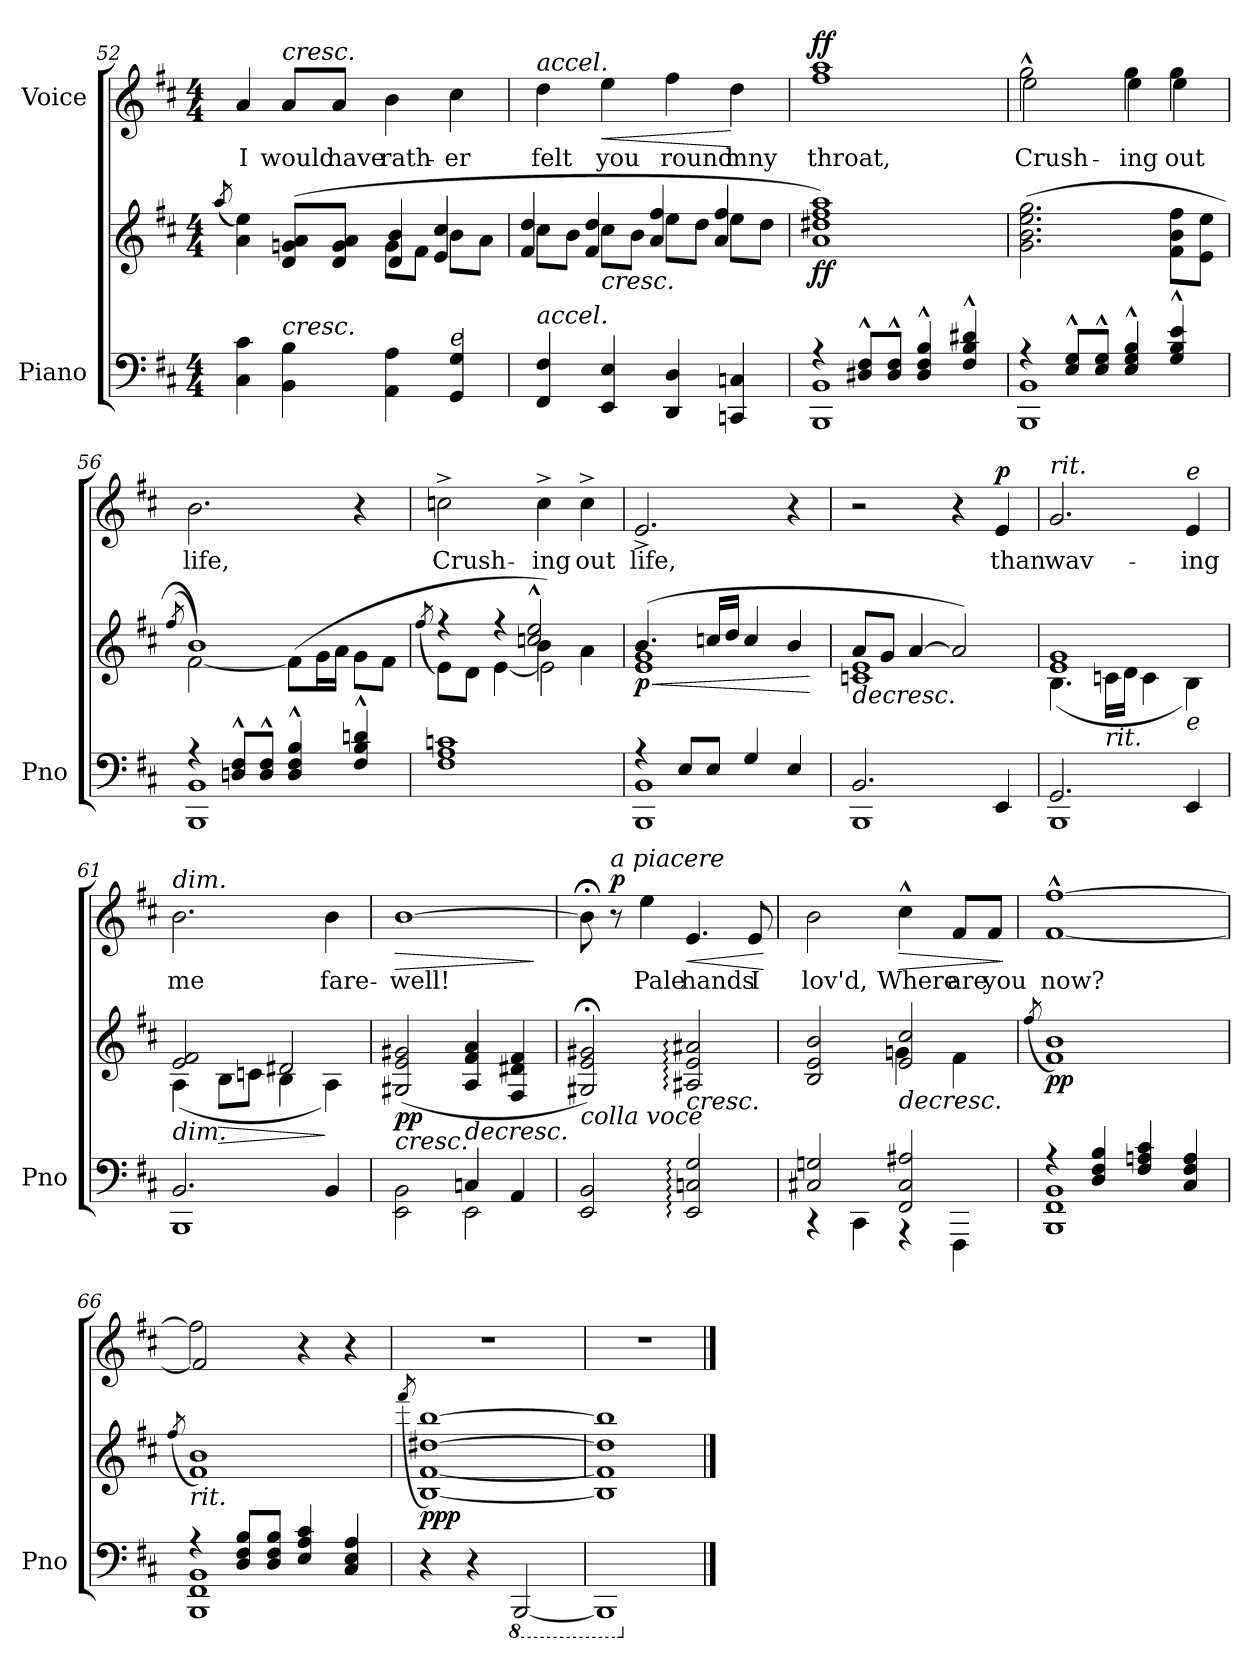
**kern	**kern	**dynam	**kern	**text	**dynam
*part2	*part2	*part2	*part1	*part1	*part1
*staff3	*staff2	*staff2/3	*staff1	*staff1	*staff1
*I"Piano	*	*	*I"Voice	*	*
*I'Pno	*	*	*	*	*
*clefF4	*clefG2	*	*clefG2	*	*
*k[f#c#]	*k[f#c#]	*	*k[f#c#]	*	*
*M4/4	*M4/4	*	*M4/4	*	*
=52	=52	=52	=52	=52	=52
.	(<8qaa/	.	.	.	.
*	*^	*	*	*	*
!	!	!	!	!	!LO:LY:b	!
4C#\ 4c#\	4a\ 4ee\)	2ryy	.	4a/	I	.
!	!	!	!	!LO:TX:a:i:t=cresc.	!	!
!LO:TX:a:i:t=cresc.	!	!	!	!	!	!
!	!	!	!	!	!LO:LY:b	!
4BB\ 4B\	(>8d/ 8gn/ 8a/L	.	.	8a/L	would	.
!	!	!	!	!	!LO:LY:b	!
.	8d/ 8g/ 8a/J	.	.	8a/J	have	.
!	!	!	!	!	!LO:LY:b	!
4AA\ 4A\	8g\L	4d/ 4b/	.	4b\	rath-	.
.	8f#\J	.	.	.	.	.
!LO:TX:a:i:t=e	!	!	!	!	!	!
!	!	!	!	!	!LO:LY:b	!
4GG/ 4G/	8b\L	4e/ 4cc#/	.	4cc#\	-er	.
.	8a\J	.	.	.	.	.
!!LO:LB:g=z
=53	=53	=53	=53	=53	=53	=53
!	!	!	!	!LO:TX:a:i:t=accel.	!	!
!LO:TX:a:i:t=accel.	!	!	!	!	!	!
!	!	!	!	!	!LO:LY:b	!
4FF#/ 4F#/	8cc#\L	4f#/ 4dd/	.	4dd\	felt	.
.	8b\J	.	.	.	.	.
!	!	!	!LO:HP:b	!	!LO:LY:b	!LO:HP:b
4EE/ 4E/	8cc#\L	4f#/ 4dd/	<	4ee\	you	<
.	8b\J	.	.	.	.	.
!	!	!	!	!	!LO:LY:b	!
4DD/ 4D/	8ee\L	4a/ 4ff#/	.	4ff#\	round	.
.	8dd\J	.	.	.	.	.
!	!	!	!	!	!LO:LY:b	!
4CCn/ 4Cn/	8ee\L	4a/ 4ff#/	.	4dd\	mny	[
.	8dd\J	.	.	.	.	.
*	*v	*v	*	*	*	*
=54	=54	=54	=54	=54	=54
*^	*	*	*	*	*
!	!	!	!LO:DY:b	!	!LO:LY:b	!LO:DY:a
*	*	*	*	*^	*	*
4r	1BBB 1BB	1a 1dd#X 1ff# 1aa)	ff	1aa	1ff#!	throat,	ff
8D#X/^^ 8F#/^^L	.	.	.	.	.	.	.
8D#/^^ 8F#/^^J	.	.	.	.	.	.	.
4D#/^^ 4F#/^^ 4B/^^	.	.	.	.	.	.	.
4F#/^^ 4B/^^ 4d#X/^^	.	.	.	.	.	.	.
=55	=55	=55	=55	=55	=55	=55	=55
!	!	!	!	!	!	!LO:LY:b	!
4r	1BBB 1BB	(>2.g\ 2.b\ 2.ee\ 2.gg\	.	2gg^^\	2ee!\	Crush-	.
8E/^^ 8G/^^L	.	.	.	.	.	.	.
8E/^^ 8G/^^J	.	.	.	.	.	.	.
!	!	!	!	!	!	!LO:LY:b	!
4E/^^ 4G/^^ 4B/^^	.	.	.	4gg\	4ee!\	-ing	.
!	!	!	!	!	!	!LO:LY:b	!
4G/^^ 4B/^^ 4e/^^	.	8f#\ 8b\ 8ff#\L	.	4gg\	4ee!\	out	.
.	.	8e\ 8ee\J	.	.	.	.	.
*	*	*	*	*v	*v	*	*
=56	=56	=56	=56	=56	=56	=56
.	.	(<8qff#/	.	.	.	.
*	*	*^	*	*	*	*
!	!	!	!	!	!	!LO:LY:b	!
4r	1BBB 1BB	1b))	[2f#\	.	2.b\	life,	.
8Dn/^^ 8F#/^^L	.	.	.	.	.	.	.
8D/^^ 8F#/^^J	.	.	.	.	.	.	.
4D/^^ 4F#/^^ 4B/^^	.	.	(<8f#\L]	.	.	.	.
.	.	.	16g\L	.	.	.	.
.	.	.	16a\JJ	.	.	.	.
4F#/^^ 4B/^^ 4dn/^^	.	.	8g\L	.	4r	.	.
.	.	.	8f#\J	.	.	.	.
*v	*v	*	*	*	*	*	*
!!LO:LB:g=z
=57	=57	=57	=57	=57	=57	=57
.	.	(<8qff#/	.	.	.	.
*	*	*^	*	*	*	*
!	!	!	!	!	!	!LO:LY:b	!
1F# 1A 1cn	4rff	8e\L)	2ryy	.	2ccn^\	Crush-	.
.	.	8d\J	.	.	.	.	.
.	4rff	[4e\	.	.	.	.	.
!	!	!	!	!	!	!LO:LY:b	!
.	4b\	2e\])	2ccn/^^ 2ee/^^	.	4cc^\	-ing	.
!	!	!	!	!	!	!LO:LY:b	!
.	4a\	.	.	.	4cc^\	out	.
*	*v	*v	*v	*	*	*	*
=58	=58	=58	=58	=58	=58
*^	*	*	*	*	*
!	!	!	!LO:HP:b	!	!LO:LY:b	!
*	*	*^	*	*	*	*
!	!	!	!	!LO:DY:n=1:b	!	!	!
4r	1BBB 1BB	(>4.b/	1e 1g	< p	2.e^/	life,	.
8E/L	.	.	.	.	.	.	.
8E/J	.	16ccn/LL	.	.	.	.	.
.	.	16dd/JJ	.	.	.	.	.
4G/	.	4cc/	.	.	.	.	.
4E/	.	4b/	.	.	4r	.	.
*v	*v	*	*	*	*	*	*
*	*v	*v	*	*	*	*
.	.	[	.	.	.
=59	=59	=59	=59	=59	=59
*^	*	*	*	*	*
!	!	!	!LO:HP:b	!	!	!
*	*	*^	*	*	*	*
2.BB/	1BBB	8a/L	1cn 1e	>	2r	.	.
.	.	8g/J	.	.	.	.	.
.	.	[4a/	.	.	.	.	.
.	.	2a/])	.	.	4r	.	.
!	!	!	!	!	!	!LO:LY:b	!LO:DY:a
4EE/	.	.	.	.	4e/	than	p
*v	*v	*	*	*	*	*	*
*	*v	*v	*	*	*	*
.	.	[	.	.	.
=60	=60	=60	=60	=60	=60
*^	*^	*	*	*	*
!	!	!	!	!	!LO:TX:a:i:t=rit.	!	!
!	!	!	!	!	!	!LO:LY:b	!
2.GG/	1BBB	1e 1g	(<4.B\	.	2.g/	wav-	.
!	!	!	!LO:TX:b:i:t=rit.	!	!	!	!
.	.	.	16cn\LL	.	.	.	.
.	.	.	16d\JJ	.	.	.	.
.	.	.	4c\	.	.	.	.
!	!	!	!	!	!LO:TX:a:i:t=e	!	!
!	!	!	!LO:TX:b:i:t=e	!	!	!	!
!	!	!	!	!	!	!LO:LY:b	!
4EE/	.	.	4B\)	.	4e/	-ing	.
=61	=61	=61	=61	=61	=61	=61	=61
!	!	!	!	!	!LO:TX:a:i:t=dim.	!	!
!	!	!LO:TX:b:i:t=dim.	!	!	!	!	!
!	!	!	!	!	!	!LO:LY:b	!
2.BB/	1BBB	2e/ 2f#/	(<4A\	.	2.b\	me	.
!	!	!	!	!LO:HP:b	!	!	!
.	.	.	8B\L	>	.	.	.
.	.	.	8cn\J	.	.	.	.
.	.	2d#X/	4B\	.	.	.	.
!	!	!	!	!	!	!LO:LY:b	!
4BB/	.	.	4A\)	]	4b\	fare-	.
=62	=62	=62	=62	=62	=62	=62	=62
!	!	!	!	!LO:HP:b	!	!LO:LY:b	!LO:HP:b
!	!	!	!	!LO:DY:n=1:b	!	!	!
*	*	*v	*v	*	*	*	*
2EE\ 2BB\	2ryy	(<2G#X/ 2e/ 2g#X/	< pp	[1b	-well!	>
!	!	!	!LO:HP:n=1:b	!	!	!
4Cn/	2EE\	4A/ 4f#/ 4a/	] >	.	.	.
4AA/	.	4F#/ 4d#X/ 4f#/	.	.	.	.
*v	*v	*	*	*	*	*
.	.	[	.	.	]
!!LO:PB:g=z
=63	=63	=63	=63	=63	=63
!	!LO:TX:b:i:t=colla voce	!	!	!	!
2EE/ 2BB/	2G#X/;< 2e/;< 2g#X/;<)	.	8b;<\]	.	.
!	!	!	!LO:TX:a:i:t=a piacere	!	!
!	!	!	!	!	!LO:DY:a
.	.	.	8r	.	p
!	!	!	!	!LO:LY:b	!
.	.	.	4ee\	Pale	.
!	!	!LO:HP:b	!	!LO:LY:b	!LO:HP:b
2EE/: 2Cn/: 2G/:	2A#X/: 2e/: 2a#X/:	<	4.e/	hands	<
!	!	!	!	!LO:LY:b	!
.	.	.	8e/	I	.
.	.	]	.	.	[
=64	=64	=64	=64	=64	=64
*^	*^	*	*	*	*
!	!	!	!	!	!	!LO:LY:b	!
2C#X/ 2Gn/	4r	2B/ 2e/ 2b/	2ryy	.	2b\	lov'd,	.
.	4CC#\	.	.	.	.	.	.
!	!	!	!	!LO:HP:b	!	!LO:LY:b	!LO:HP:b
2FF#/ 2C#/ 2A#X/	4r	2e/ 2cc#/	4gn\	>	4cc#^^\	Where	>
!	!	!	!	!	!	!LO:LY:b	!
.	4FFF#\	.	4f#\	.	8f#/L	are	.
!	!	!	!	!	!	!LO:LY:b	!
.	.	.	.	.	8f#/J	you	.
*v	*v	*	*	*	*	*	*
*	*v	*v	*	*	*	*
.	.	[	.	.	]
=65	=65	=65	=65	=65	=65
.	(<8qff#/	.	.	.	.
*^	*	*	*	*	*
!	!	!	!LO:DY:b	!	!LO:LY:b	!
*	*	*	*	*^	*	*
4r	1BBB 1FF# 1BB	1f# 1b)	pp	[1ff#^^	[1f#!	now?	.
4D/ 4F#/ 4B/	.	.	.	.	.	.	.
4F#/ 4An/ 4c#/	.	.	.	.	.	.	.
4C#/ 4F#/ 4A/	.	.	.	.	.	.	.
=66	=66	=66	=66	=66	=66	=66	=66
.	.	(<8qff#/	.	.	.	.	.
!	!	!LO:TX:b:i:t=rit.	!	!	!	!	!
4r	1BBB 1FF# 1BB	1f# 1b)	.	2ff#\]	2f#!/]	.	.
8D/ 8F#/ 8B/L	.	.	.	.	.	.	.
8D/ 8F#/ 8B/J	.	.	.	.	.	.	.
4E/ 4A/ 4c#/	.	.	.	4r	2ryy	.	.
4C#/ 4E/ 4A/	.	.	.	4r	.	.	.
*v	*v	*	*	*v	*v	*	*
.	.	]	.	.	.
=67	=67	=67	=67	=67	=67
.	(<8qfff#/	.	.	.	.
!	!	!LO:DY:b	!	!	!
4r	[1B [1f# [1dd#X [1bb)	ppp	1r	.	.
4r	.	.	.	.	.
*8ba	*	*	*	*	*
[2BBBB/	.	.	.	.	.
=68	=68	=68	=68	=68	=68
1BBBB]	1B] 1f#] 1dd#] 1bb]	.	1r	.	.
*X8ba	*	*	*	*	*
==	==	==	==	==	==
*-	*-	*-	*-	*-	*-
